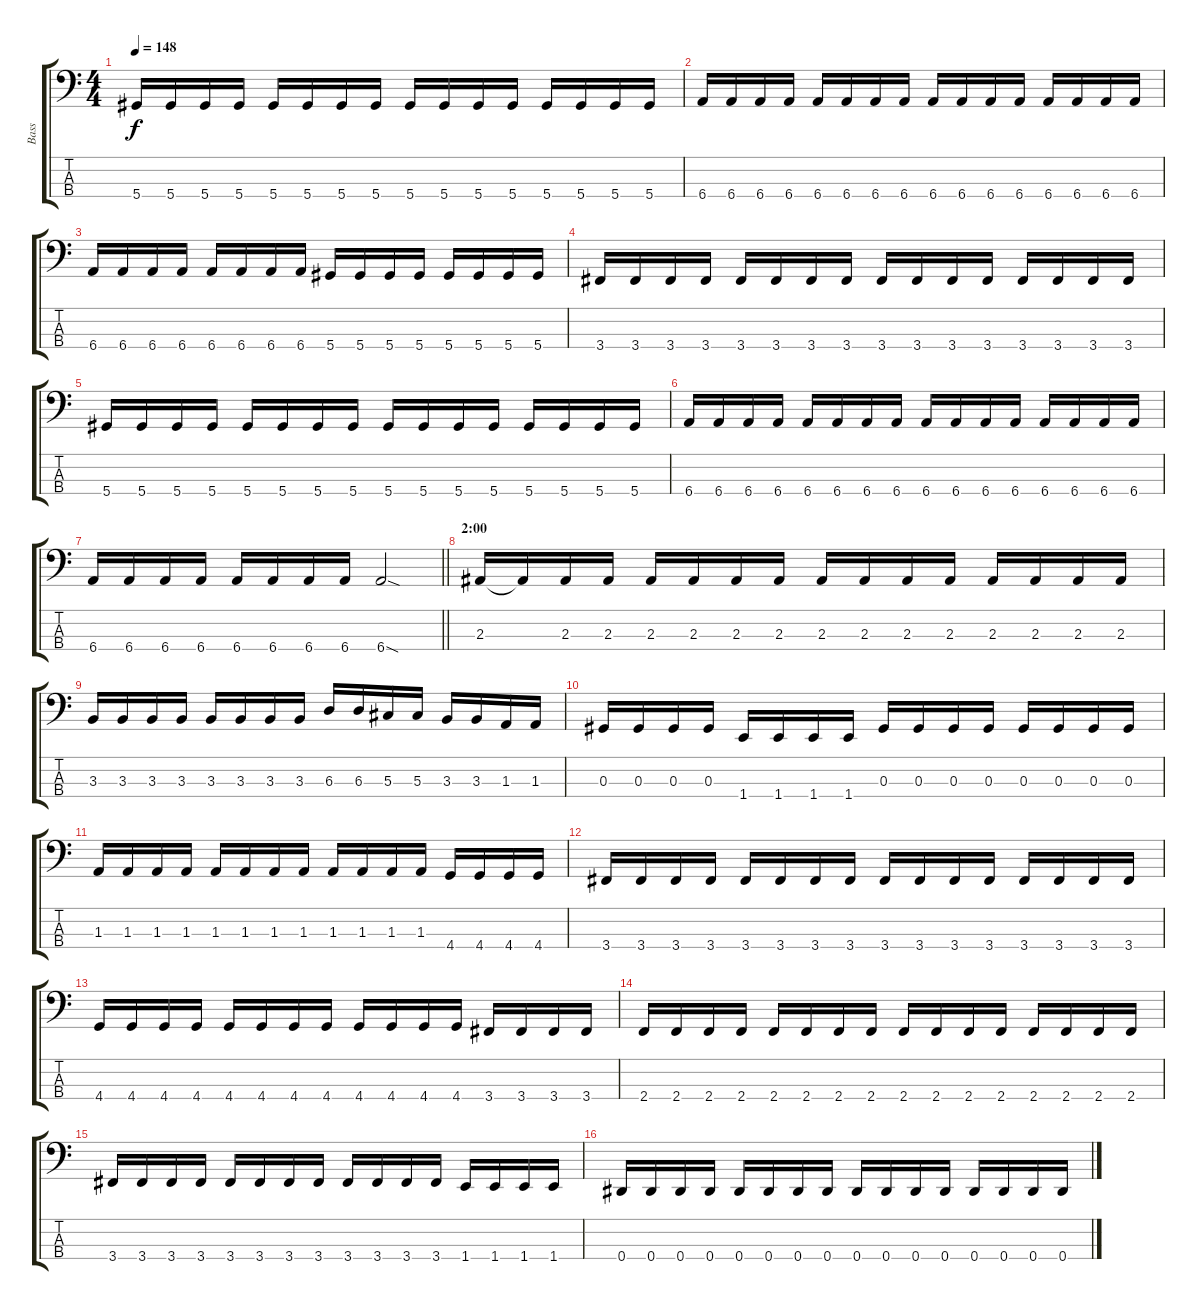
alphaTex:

\track ("Bass" "Bass") {instrument electricbasspick}
\staff {score tabs}
\tuning (Gb2 Db2 Ab1 Eb1) {hide}
\ts (4 4)
\tempo 148
\clef f4
\ks c
5.4.16{dy f} 5.4.16 5.4.16 5.4.16 5.4.16 5.4.16 5.4.16 5.4.16 5.4.16 5.4.16 5.4.16 5.4.16 5.4.16 5.4.16 5.4.16 5.4.16 |
6.4.16 6.4.16 6.4.16 6.4.16 6.4.16 6.4.16 6.4.16 6.4.16 6.4.16 6.4.16 6.4.16 6.4.16 6.4.16 6.4.16 6.4.16 6.4.16 |
6.4.16 6.4.16 6.4.16 6.4.16 6.4.16 6.4.16 6.4.16 6.4.16 5.4.16 5.4.16 5.4.16 5.4.16 5.4.16 5.4.16 5.4.16 5.4.16 |
3.4.16 3.4.16 3.4.16 3.4.16 3.4.16 3.4.16 3.4.16 3.4.16 3.4.16 3.4.16 3.4.16 3.4.16 3.4.16 3.4.16 3.4.16 3.4.16 |
5.4.16 5.4.16 5.4.16 5.4.16 5.4.16 5.4.16 5.4.16 5.4.16 5.4.16 5.4.16 5.4.16 5.4.16 5.4.16 5.4.16 5.4.16 5.4.16 |
6.4.16 6.4.16 6.4.16 6.4.16 6.4.16 6.4.16 6.4.16 6.4.16 6.4.16 6.4.16 6.4.16 6.4.16 6.4.16 6.4.16 6.4.16 6.4.16 |
\barLineRight lightlight
6.4.16 6.4.16 6.4.16 6.4.16 6.4.16 6.4.16 6.4.16 6.4.16 6.4{sod}.2 |
\section ("" "2:00")
2.3.16 2.3{t}.16 2.3.16 2.3.16 2.3.16 2.3.16 2.3.16 2.3.16 2.3.16 2.3.16 2.3.16 2.3.16 2.3.16 2.3.16 2.3.16 2.3.16 |
3.3.16 3.3.16 3.3.16 3.3.16 3.3.16 3.3.16 3.3.16 3.3.16 6.3.16 6.3.16 5.3.16 5.3.16 3.3.16 3.3.16 1.3.16 1.3.16 |
0.3.16 0.3.16 0.3.16 0.3.16 1.4.16 1.4.16 1.4.16 1.4.16 0.3.16 0.3.16 0.3.16 0.3.16 0.3.16 0.3.16 0.3.16 0.3.16 |
1.3.16 1.3.16 1.3.16 1.3.16 1.3.16 1.3.16 1.3.16 1.3.16 1.3.16 1.3.16 1.3.16 1.3.16 4.4.16 4.4.16 4.4.16 4.4.16 |
3.4.16 3.4.16 3.4.16 3.4.16 3.4.16 3.4.16 3.4.16 3.4.16 3.4.16 3.4.16 3.4.16 3.4.16 3.4.16 3.4.16 3.4.16 3.4.16 |
4.4.16 4.4.16 4.4.16 4.4.16 4.4.16 4.4.16 4.4.16 4.4.16 4.4.16 4.4.16 4.4.16 4.4.16 3.4.16 3.4.16 3.4.16 3.4.16 |
2.4.16 2.4.16 2.4.16 2.4.16 2.4.16 2.4.16 2.4.16 2.4.16 2.4.16 2.4.16 2.4.16 2.4.16 2.4.16 2.4.16 2.4.16 2.4.16 |
3.4.16 3.4.16 3.4.16 3.4.16 3.4.16 3.4.16 3.4.16 3.4.16 3.4.16 3.4.16 3.4.16 3.4.16 1.4.16 1.4.16 1.4.16 1.4.16 |
0.4.16 0.4.16 0.4.16 0.4.16 0.4.16 0.4.16 0.4.16 0.4.16 0.4.16 0.4.16 0.4.16 0.4.16 0.4.16 0.4.16 0.4.16 0.4.16
